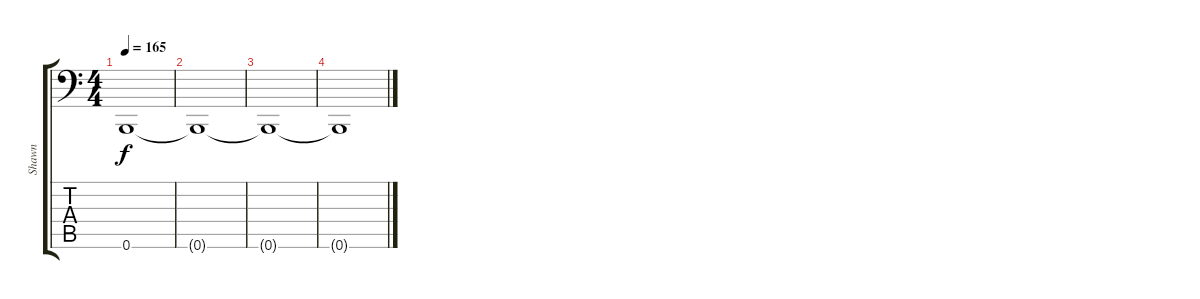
\track ("Shawn" "Shawn") {instrument electricbassfinger}
\staff {score tabs}
\tuning (Db3 Ab2 E2 B1 Ab1 B0) {hide}
\ts (4 4)
\tempo 165
\clef f4
\ks c
0.6.1{dy f} |
0.6{t}.1 |
0.6{t}.1 |
0.6{t}.1
